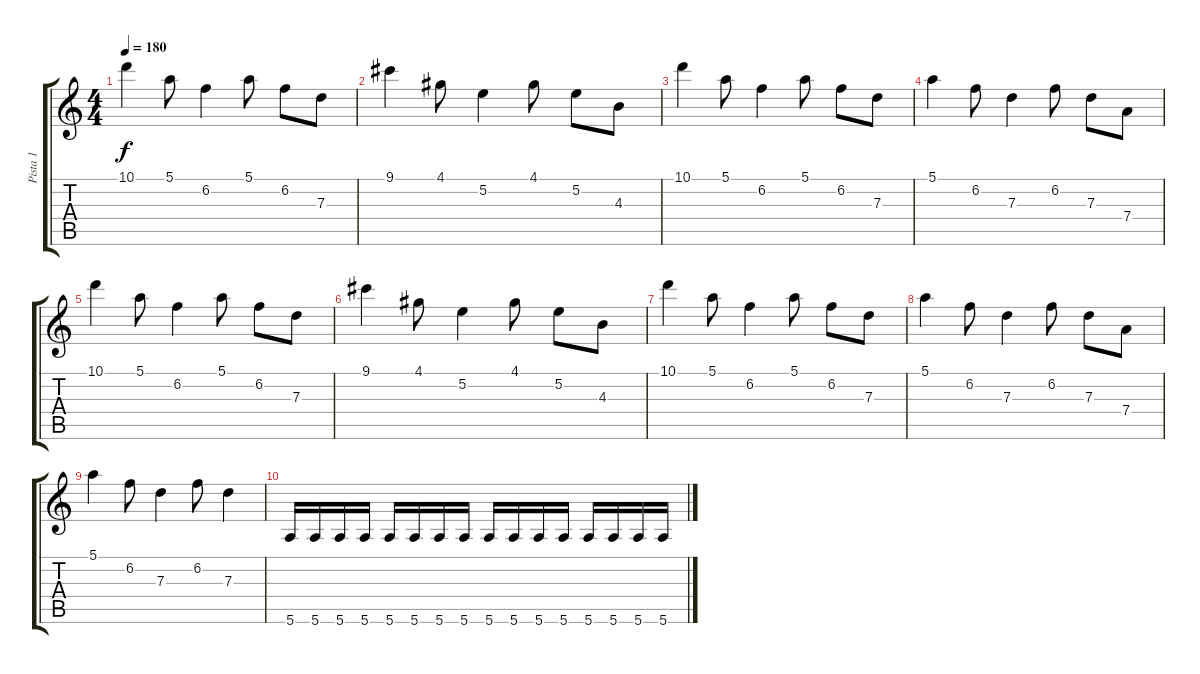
\track ("Pista 1" "Pista 1") {instrument distortionguitar}
\staff {score tabs}
\tuning (E4 B3 G3 D3 A2 E2) {hide}
\ts (4 4)
\tempo 180
\clef g2
\ks c
10.1.4{dy f} 5.1.8 6.2.4 5.1.8 6.2.8 7.3.8 |
9.1.4 4.1.8 5.2.4 4.1.8 5.2.8 4.3.8 |
10.1.4 5.1.8 6.2.4 5.1.8 6.2.8 7.3.8 |
5.1.4 6.2.8 7.3.4 6.2.8 7.3.8 7.4.8 |
10.1.4 5.1.8 6.2.4 5.1.8 6.2.8 7.3.8 |
9.1.4 4.1.8 5.2.4 4.1.8 5.2.8 4.3.8 |
10.1.4 5.1.8 6.2.4 5.1.8 6.2.8 7.3.8 |
5.1.4 6.2.8 7.3.4 6.2.8 7.3.8 7.4.8 |
5.1.4 6.2.8 7.3.4 6.2.8 7.3.4 |
5.6.16 5.6.16 5.6.16 5.6.16 5.6.16 5.6.16 5.6.16 5.6.16 5.6.16 5.6.16 5.6.16 5.6.16 5.6.16 5.6.16 5.6.16 5.6.16
